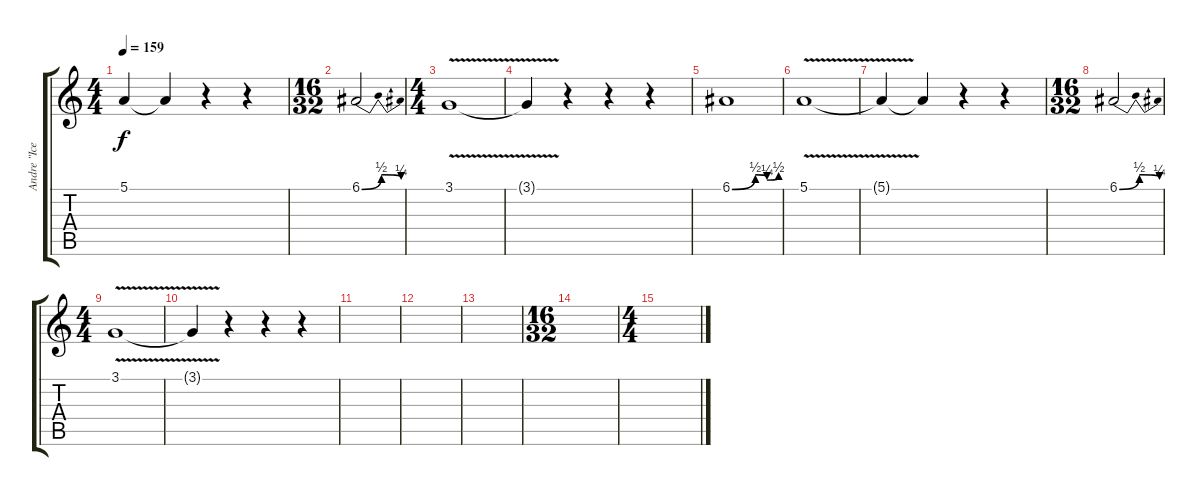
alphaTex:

\track ("Andre \"Ice Cold\" 3000(Voice)" "Andre \"Ice") {instrument tenorsax}
\staff {score tabs}
\tuning (E4 B3 G3 D3 A2 E2) {hide}
\ts (4 4)
\tempo 159
\clef g2
\ks c
5.1{t}.4{dy f} 5.1{t}.4 r.4 r.4 |
\ts (16 32)
6.1{be (bendrelease 0 0 30 2 30 2 60 1)}.2 |
\ts (4 4)
3.1{v}.1 |
3.1{t}.4 r.4 r.4 r.4 |
6.1{be (custom 0 0 30 2 45 1 60 2)}.1{volume 6} |
5.1{v}.1 |
5.1{t}.4 5.1{t}.4 r.4 r.4 |
\ts (16 32)
6.1{be (bendrelease 0 0 30 2 30 2 60 1)}.2 |
\ts (4 4)
3.1{v}.1 |
3.1{t}.4 r.4 r.4 r.4 |
|
|
|
\ts (16 32)
|
\ts (4 4)
